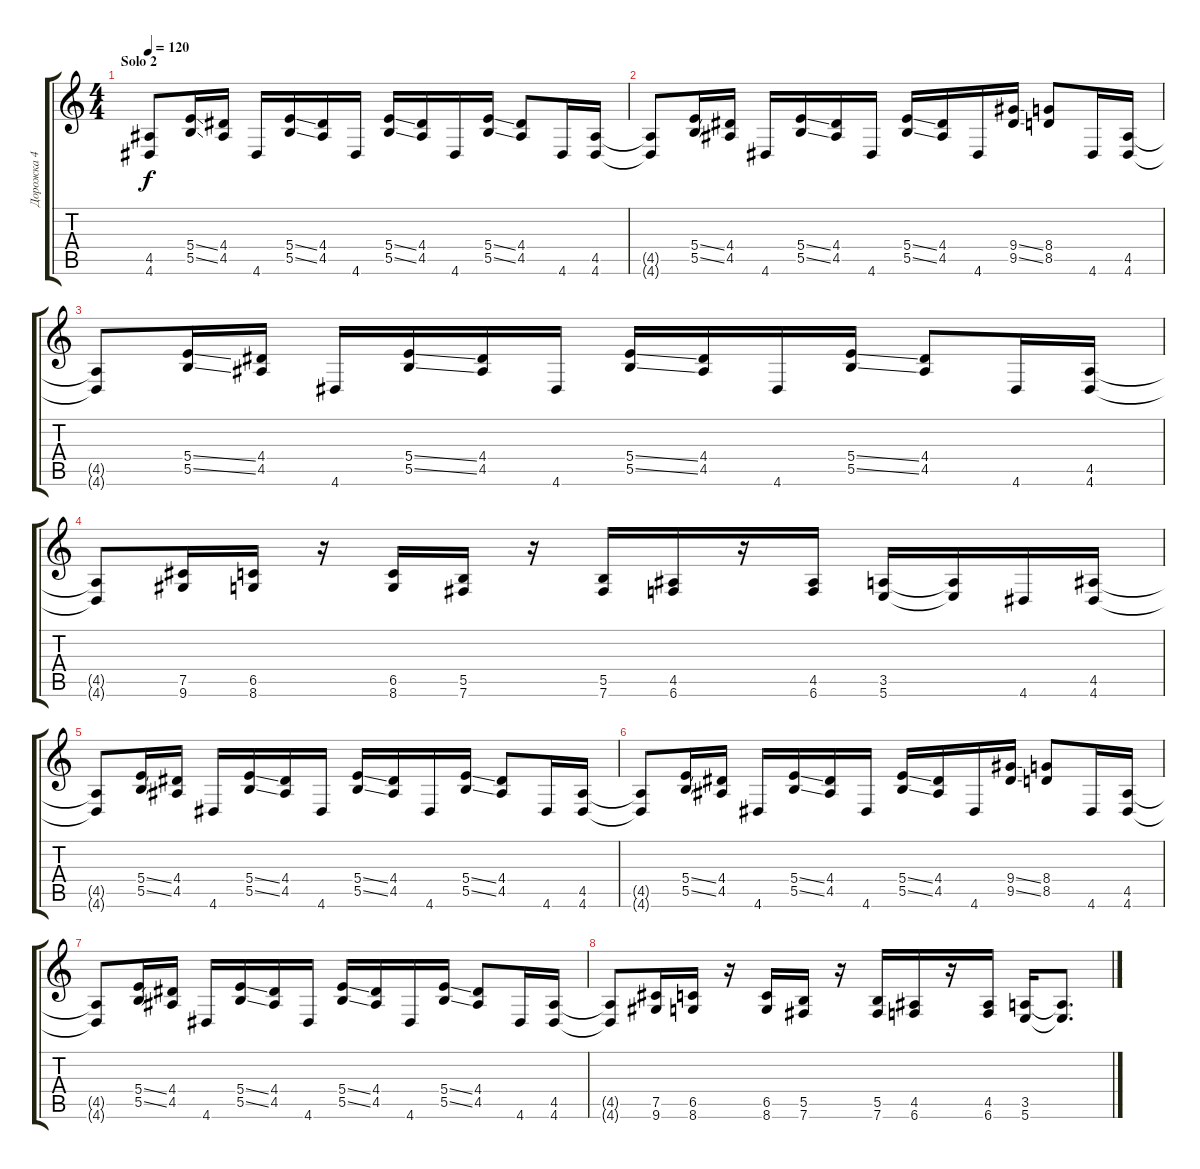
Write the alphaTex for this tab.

\track ("Дорожка 4" "Дорожка 4") {instrument overdrivenguitar}
\staff {score tabs}
\tuning (Db4 Ab3 E3 B2 Gb2 B1) {hide}
\ts (4 4)
\section ("" "Solo 2")
\tempo 120
\clef g2
\ks c
(4.5 4.6).8{dy f} (5.4{ss} 5.5{ss}).16 (4.4 4.5).16 4.6.16 (5.4{ss} 5.5{ss}).16 (4.4 4.5).16 4.6.16 (5.4{ss} 5.5{ss}).16 (4.4 4.5).16 4.6.16 (5.4{ss} 5.5{ss}).16 (4.4 4.5).8 4.6.16 (4.5 4.6).16 |
(4.5{t} 4.6{t}).8 (5.4{ss} 5.5{ss}).16 (4.4 4.5).16 4.6.16 (5.4{ss} 5.5{ss}).16 (4.4 4.5).16 4.6.16 (5.4{ss} 5.5{ss}).16 (4.4 4.5).16 4.6.16 (9.4{ss} 9.5{ss}).16 (8.4 8.5).8 4.6.16 (4.5 4.6).16 |
(4.5{t} 4.6{t}).8 (5.4{ss} 5.5{ss}).16 (4.4 4.5).16 4.6.16 (5.4{ss} 5.5{ss}).16 (4.4 4.5).16 4.6.16 (5.4{ss} 5.5{ss}).16 (4.4 4.5).16 4.6.16 (5.4{ss} 5.5{ss}).16 (4.4 4.5).8 4.6.16 (4.5 4.6).16 |
(4.5{t} 4.6{t}).8 (7.5 9.6).16 (6.5 8.6).16 r.16 (6.5 8.6).16 (5.5 7.6).16 r.16 (5.5 7.6).16 (4.5 6.6).16 r.16 (4.5 6.6).16 (3.5 5.6).16 (3.5{t} 5.6{t}).16 4.6.16 (4.5 4.6).16 |
(4.5{t} 4.6{t}).8 (5.4{ss} 5.5{ss}).16 (4.4 4.5).16 4.6.16 (5.4{ss} 5.5{ss}).16 (4.4 4.5).16 4.6.16 (5.4{ss} 5.5{ss}).16 (4.4 4.5).16 4.6.16 (5.4{ss} 5.5{ss}).16 (4.4 4.5).8 4.6.16 (4.5 4.6).16 |
(4.5{t} 4.6{t}).8 (5.4{ss} 5.5{ss}).16 (4.4 4.5).16 4.6.16 (5.4{ss} 5.5{ss}).16 (4.4 4.5).16 4.6.16 (5.4{ss} 5.5{ss}).16 (4.4 4.5).16 4.6.16 (9.4{ss} 9.5{ss}).16 (8.4 8.5).8 4.6.16 (4.5 4.6).16 |
(4.5{t} 4.6{t}).8 (5.4{ss} 5.5{ss}).16 (4.4 4.5).16 4.6.16 (5.4{ss} 5.5{ss}).16 (4.4 4.5).16 4.6.16 (5.4{ss} 5.5{ss}).16 (4.4 4.5).16 4.6.16 (5.4{ss} 5.5{ss}).16 (4.4 4.5).8 4.6.16 (4.5 4.6).16 |
(4.5{t} 4.6{t}).8 (7.5 9.6).16 (6.5 8.6).16 r.16 (6.5 8.6).16 (5.5 7.6).16 r.16 (5.5 7.6).16 (4.5 6.6).16 r.16 (4.5 6.6).16 (3.5 5.6).16 (3.5{t} 5.6{t}).8{d}
